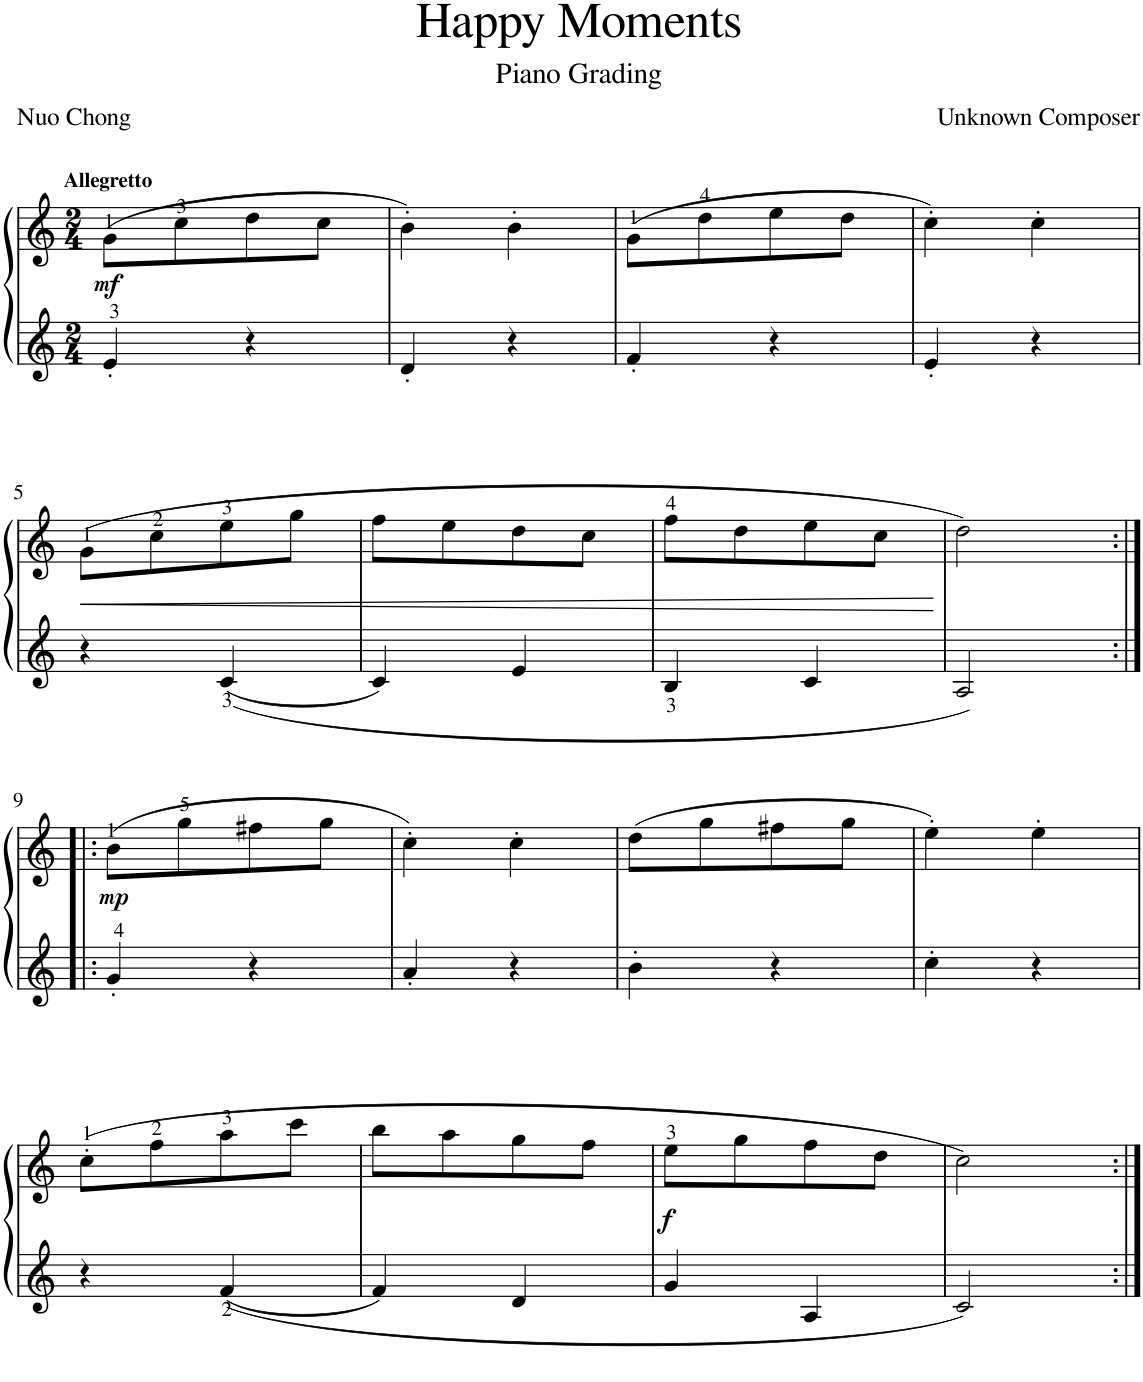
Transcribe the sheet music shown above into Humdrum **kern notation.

**kern	**kern	**dynam
*part1	*part1	*part1
*staff2	*staff1	*staff1/2
*I"钢琴	*	*
*clefG2	*clefG2	*
*k[]	*k[]	*
*M2/4	*M2/4	*
=1	=1	=1
!	!LO:TX:a:B:t=Allegretto	!
!	!	!LO:DY:b
4e'/	(8g\L	mf
.	8cc\	.
4r	8dd\	.
.	8cc\J	.
=2	=2	=2
4d'</	4b'\)	.
4r	4b'\	.
=3	=3	=3
4f'/	(8g\L	.
.	8dd\	.
4r	8ee\	.
.	8dd\J	.
=4	=4	=4
4e'/	4cc'\)	.
4r	4cc'\	.
!!LO:LB:g=z
=5	=5	=5
!	!	!LO:HP:b
4r	(8g\L	<
.	8cc\	.
4c/	8ee\	.
.	8gg\J	.
=6	=6	=6
4c/	8ff\L	.
.	8ee\	.
4e/	8dd\	.
.	8cc\J	.
=7	=7	=7
4B/	8ff\L	.
.	8dd\	.
4c/	8ee\	.
.	8cc\J	.
.	.	[
=8	=8	=8
2A/	2dd\)	.
!!LO:LB:g=z
=9:|!|:	=9:|!|:	=9:|!|:
!	!	!LO:DY:b
4g'</	(8b\L	mp
.	8gg\	.
4r	8ff#X\	.
.	8gg\J	.
=10	=10	=10
4a'/	4cc'\)	.
4r	4cc'\	.
=11	=11	=11
4b'\	(8dd\L	.
.	8gg\	.
4r	8ff#X\	.
.	8gg\J	.
=12	=12	=12
4cc'\	4ee'\)	.
4r	4ee'\	.
!!LO:LB:g=z
=13	=13	=13
4r	(8cc'\L	.
.	8ff\	.
4f/	8aa\	.
.	8ccc\J	.
=14	=14	=14
4f/	8bb\L	.
.	8aa\	.
4d/	8gg\	.
.	8ff\J	.
=15	=15	=15
!	!	!LO:DY:b
4g/	8ee\L	f
.	8gg\	.
4A/	8ff\	.
.	8dd\J	.
=16	=16	=16
2c/	2cc\)	.
=:|!	=:|!	=:|!
*-	*-	*-
